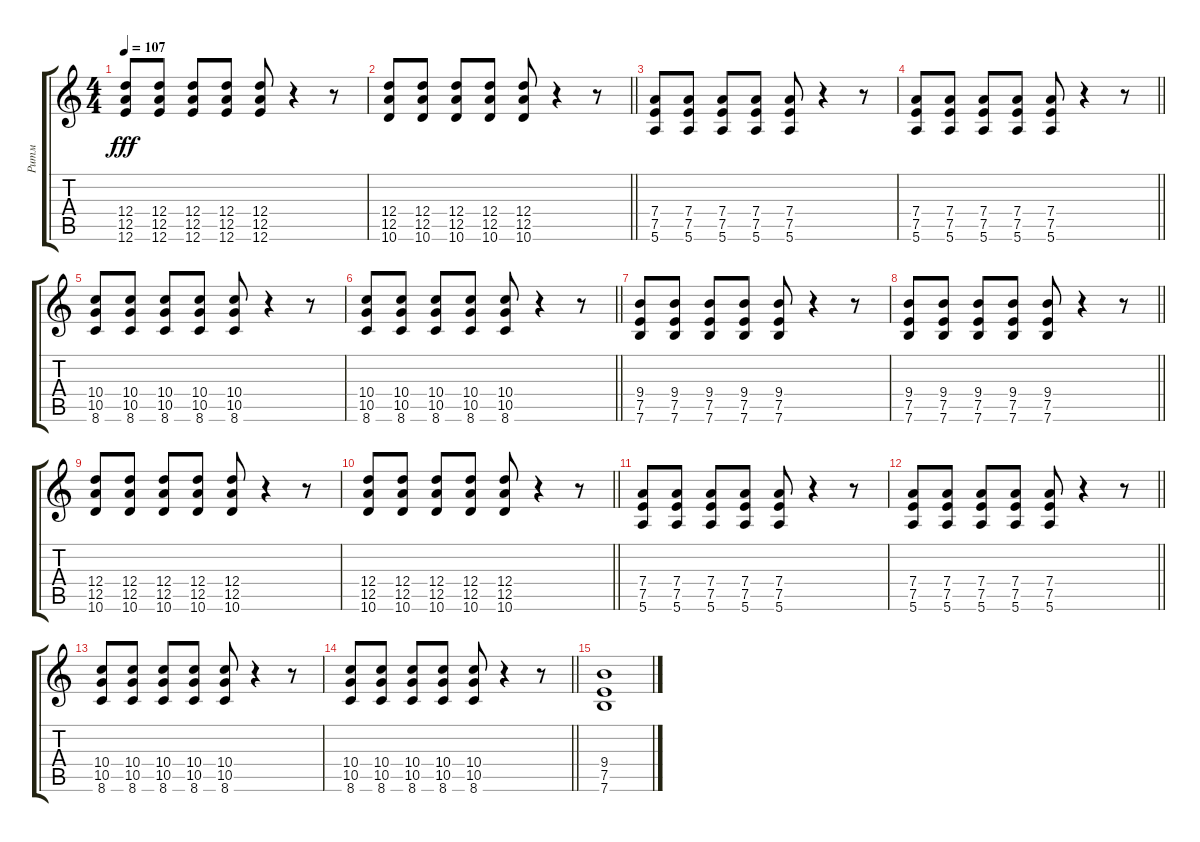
\track ("Ритм" "Ритм") {instrument acousticguitarsteel}
\staff {score tabs}
\tuning (E4 B3 G3 D3 A2 E2) {hide}
\ts (4 4)
\tempo 107
\clef g2
\ks c
(12.4 12.5 12.6).8{dy fff} (12.4 12.5 12.6).8 (12.4 12.5 12.6).8 (12.4 12.5 12.6).8 (12.4 12.5 12.6).8 r.4 r.8 |
\barLineRight lightlight
(12.4 12.5 10.6).8 (12.4 12.5 10.6).8 (12.4 12.5 10.6).8 (12.4 12.5 10.6).8 (12.4 12.5 10.6).8 r.4 r.8 |
(7.4 7.5 5.6).8 (7.4 7.5 5.6).8 (7.4 7.5 5.6).8 (7.4 7.5 5.6).8 (7.4 7.5 5.6).8 r.4 r.8 |
\barLineRight lightlight
(7.4 7.5 5.6).8 (7.4 7.5 5.6).8 (7.4 7.5 5.6).8 (7.4 7.5 5.6).8 (7.4 7.5 5.6).8 r.4 r.8 |
(10.4 10.5 8.6).8 (10.4 10.5 8.6).8 (10.4 10.5 8.6).8 (10.4 10.5 8.6).8 (10.4 10.5 8.6).8 r.4 r.8 |
\barLineRight lightlight
(10.4 10.5 8.6).8 (10.4 10.5 8.6).8 (10.4 10.5 8.6).8 (10.4 10.5 8.6).8 (10.4 10.5 8.6).8 r.4 r.8 |
(9.4 7.5 7.6).8 (9.4 7.5 7.6).8 (9.4 7.5 7.6).8 (9.4 7.5 7.6).8 (9.4 7.5 7.6).8 r.4 r.8 |
\barLineRight lightlight
(9.4 7.5 7.6).8 (9.4 7.5 7.6).8 (9.4 7.5 7.6).8 (9.4 7.5 7.6).8 (9.4 7.5 7.6).8 r.4 r.8 |
(12.4 12.5 10.6).8 (12.4 12.5 10.6).8 (12.4 12.5 10.6).8 (12.4 12.5 10.6).8 (12.4 12.5 10.6).8 r.4 r.8 |
\barLineRight lightlight
(12.4 12.5 10.6).8 (12.4 12.5 10.6).8 (12.4 12.5 10.6).8 (12.4 12.5 10.6).8 (12.4 12.5 10.6).8 r.4 r.8 |
(7.4 7.5 5.6).8 (7.4 7.5 5.6).8 (7.4 7.5 5.6).8 (7.4 7.5 5.6).8 (7.4 7.5 5.6).8 r.4 r.8 |
\barLineRight lightlight
(7.4 7.5 5.6).8 (7.4 7.5 5.6).8 (7.4 7.5 5.6).8 (7.4 7.5 5.6).8 (7.4 7.5 5.6).8 r.4 r.8 |
(10.4 10.5 8.6).8 (10.4 10.5 8.6).8 (10.4 10.5 8.6).8 (10.4 10.5 8.6).8 (10.4 10.5 8.6).8 r.4 r.8 |
\barLineRight lightlight
(10.4 10.5 8.6).8 (10.4 10.5 8.6).8 (10.4 10.5 8.6).8 (10.4 10.5 8.6).8 (10.4 10.5 8.6).8 r.4 r.8 |
(9.4 7.5 7.6).1
